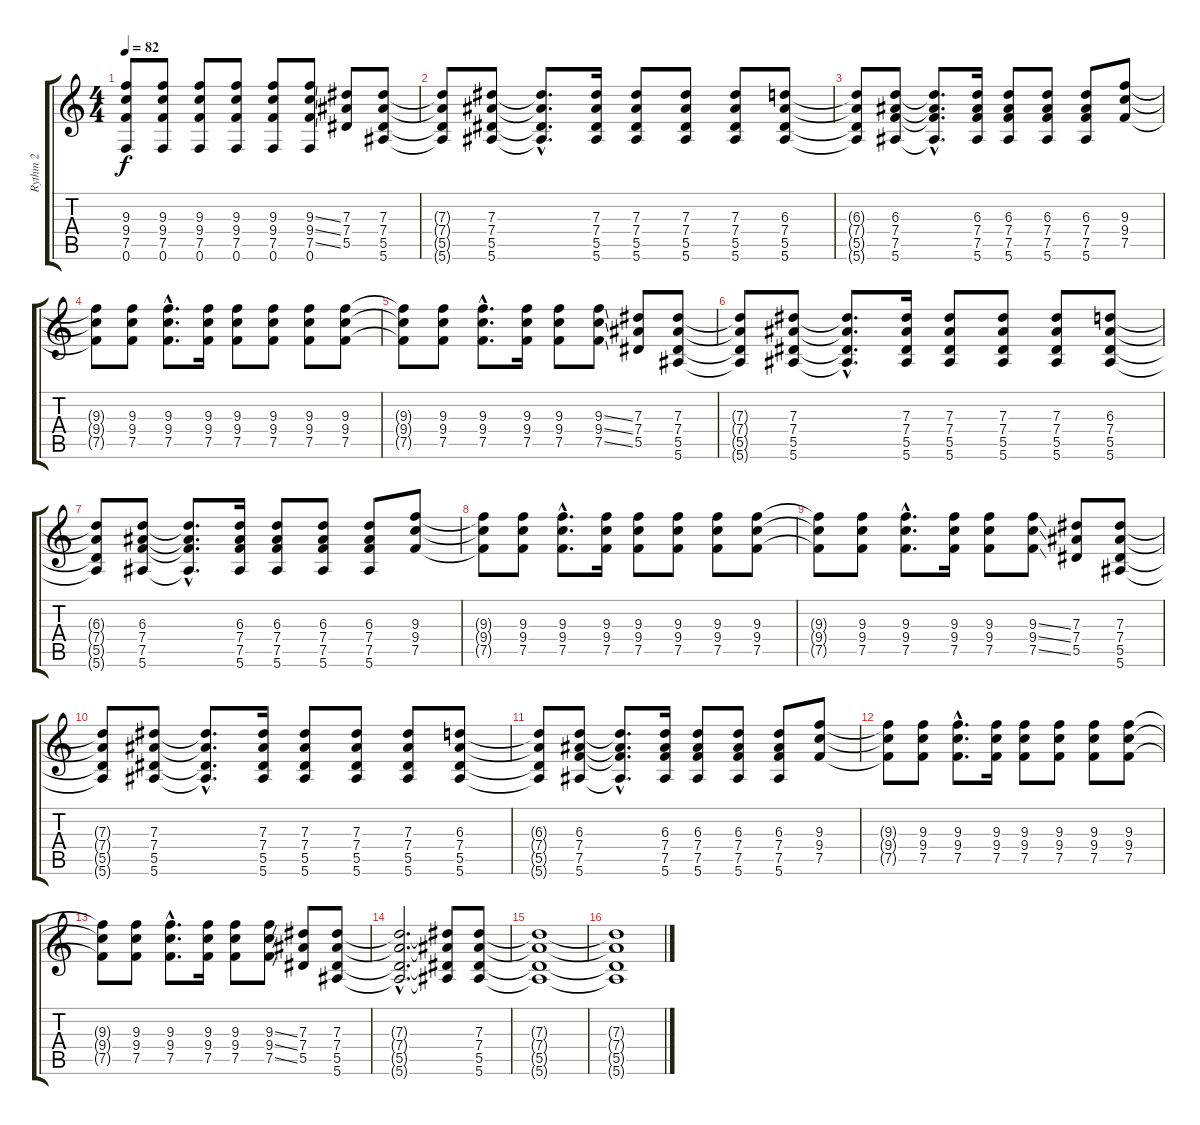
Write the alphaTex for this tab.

\track ("Rythm 2" "Rythm 2") {instrument overdrivenguitar}
\staff {score tabs}
\tuning (F4 C4 Ab3 Eb3 Bb2 F2) {hide}
\ts (4 4)
\tempo 82
\clef g2
\ks c
(9.3 9.4 7.5 0.6).8{dy f} (9.3 9.4 7.5 0.6).8 (9.3 9.4 7.5 0.6).8 (9.3 9.4 7.5 0.6).8 (9.3 9.4 7.5 0.6).8 (9.3{ss} 9.4{ss} 7.5{ss} 0.6).8 (7.3 7.4 5.5).8 (7.3 7.4 5.5 5.6).8 |
(7.3{t} 7.4{t} 5.5{t} 5.6{t}).8 (7.3 7.4 5.5 5.6).8 (7.3{hac t} 7.4{hac t} 5.5{hac t} 5.6{hac t}).8{d} (7.3 7.4 5.5 5.6).16 (7.3 7.4 5.5 5.6).8 (7.3 7.4 5.5 5.6).8 (7.3 7.4 5.5 5.6).8 (6.3 7.4 5.5 5.6).8 |
(6.3{t} 7.4{t} 5.5{t} 5.6{t}).8 (6.3 7.4 7.5 5.6).8 (6.3{hac t} 7.4{hac t} 7.5{hac t} 5.6{hac t}).8{d} (6.3 7.4 7.5 5.6).16 (6.3 7.4 7.5 5.6).8 (6.3 7.4 7.5 5.6).8 (6.3 7.4 7.5 5.6).8 (9.3 9.4 7.5).8 |
(9.3{t} 9.4{t} 7.5{t}).8 (9.3 9.4 7.5).8 (9.3{hac} 9.4{hac} 7.5{hac}).8{d} (9.3 9.4 7.5).16 (9.3 9.4 7.5).8 (9.3 9.4 7.5).8 (9.3 9.4 7.5).8 (9.3 9.4 7.5).8 |
(9.3{t} 9.4{t} 7.5{t}).8 (9.3 9.4 7.5).8 (9.3{hac} 9.4{hac} 7.5{hac}).8{d} (9.3 9.4 7.5).16 (9.3 9.4 7.5).8 (9.3{ss} 9.4{ss} 7.5{ss}).8 (7.3 7.4 5.5).8 (7.3 7.4 5.5 5.6).8 |
(7.3{t} 7.4{t} 5.5{t} 5.6{t}).8 (7.3 7.4 5.5 5.6).8 (7.3{hac t} 7.4{hac t} 5.5{hac t} 5.6{hac t}).8{d} (7.3 7.4 5.5 5.6).16 (7.3 7.4 5.5 5.6).8 (7.3 7.4 5.5 5.6).8 (7.3 7.4 5.5 5.6).8 (6.3 7.4 5.5 5.6).8 |
(6.3{t} 7.4{t} 5.5{t} 5.6{t}).8 (6.3 7.4 7.5 5.6).8 (6.3{hac t} 7.4{hac t} 7.5{hac t} 5.6{hac t}).8{d} (6.3 7.4 7.5 5.6).16 (6.3 7.4 7.5 5.6).8 (6.3 7.4 7.5 5.6).8 (6.3 7.4 7.5 5.6).8 (9.3 9.4 7.5).8 |
(9.3{t} 9.4{t} 7.5{t}).8 (9.3 9.4 7.5).8 (9.3{hac} 9.4{hac} 7.5{hac}).8{d} (9.3 9.4 7.5).16 (9.3 9.4 7.5).8 (9.3 9.4 7.5).8 (9.3 9.4 7.5).8 (9.3 9.4 7.5).8 |
(9.3{t} 9.4{t} 7.5{t}).8 (9.3 9.4 7.5).8 (9.3{hac} 9.4{hac} 7.5{hac}).8{d} (9.3 9.4 7.5).16 (9.3 9.4 7.5).8 (9.3{ss} 9.4{ss} 7.5{ss}).8 (7.3 7.4 5.5).8 (7.3 7.4 5.5 5.6).8 |
(7.3{t} 7.4{t} 5.5{t} 5.6{t}).8 (7.3 7.4 5.5 5.6).8 (7.3{hac t} 7.4{hac t} 5.5{hac t} 5.6{hac t}).8{d} (7.3 7.4 5.5 5.6).16 (7.3 7.4 5.5 5.6).8 (7.3 7.4 5.5 5.6).8 (7.3 7.4 5.5 5.6).8 (6.3 7.4 5.5 5.6).8 |
(6.3{t} 7.4{t} 5.5{t} 5.6{t}).8 (6.3 7.4 7.5 5.6).8 (6.3{hac t} 7.4{hac t} 7.5{hac t} 5.6{hac t}).8{d} (6.3 7.4 7.5 5.6).16 (6.3 7.4 7.5 5.6).8 (6.3 7.4 7.5 5.6).8 (6.3 7.4 7.5 5.6).8 (9.3 9.4 7.5).8 |
(9.3{t} 9.4{t} 7.5{t}).8 (9.3 9.4 7.5).8 (9.3{hac} 9.4{hac} 7.5{hac}).8{d} (9.3 9.4 7.5).16 (9.3 9.4 7.5).8 (9.3 9.4 7.5).8 (9.3 9.4 7.5).8 (9.3 9.4 7.5).8 |
(9.3{t} 9.4{t} 7.5{t}).8 (9.3 9.4 7.5).8 (9.3{hac} 9.4{hac} 7.5{hac}).8{d} (9.3 9.4 7.5).16 (9.3 9.4 7.5).8 (9.3{ss} 9.4{ss} 7.5{ss}).8 (7.3 7.4 5.5).8 (7.3 7.4 5.5 5.6).8 |
(7.3{hac t} 7.4{hac t} 5.5{hac t} 5.6{hac t}).2{d} (7.3{t} 7.4{t} 5.5{t} 5.6{t}).8 (7.3 7.4 5.5 5.6).8 |
(7.3{t} 7.4{t} 5.5{t} 5.6{t}).1 |
(7.3{t} 7.4{t} 5.5{t} 5.6{t}).1
